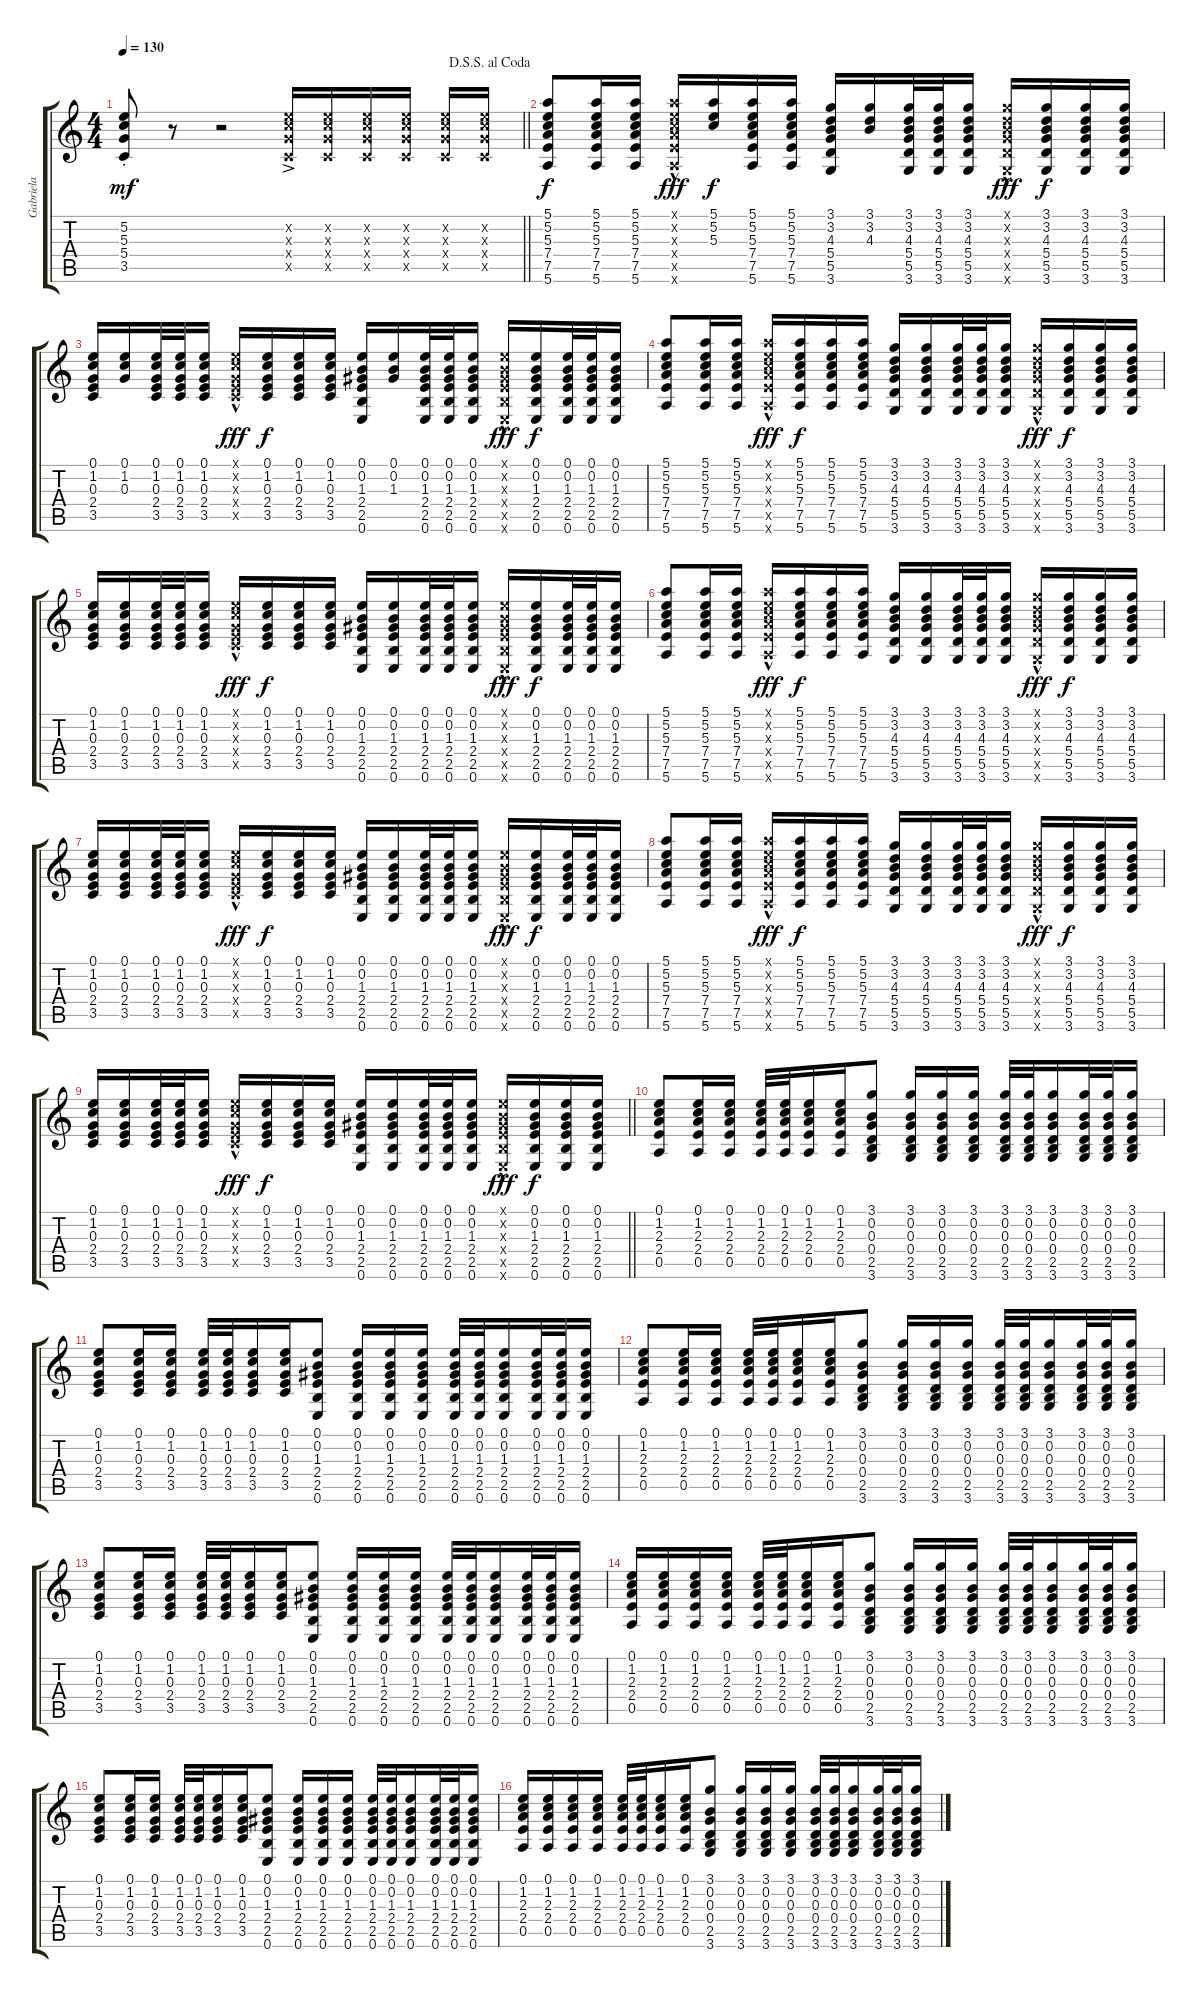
\track ("Gabriela" "Gabriela") {instrument acousticguitarnylon}
\staff {score tabs}
\tuning (E4 B3 G3 D3 A2 E2) {hide}
\ts (4 4)
\jump dalsegnosegnoalcoda
\tempo 130
\clef g2
\barLineRight lightlight
\ks c
(5.2{st} 5.3{st} 5.4{st} 3.5{st}).8{dy mf} r.8 r.2 (5.2{ac x} 5.3{ac x} 5.4{ac x} 3.5{ac x}).16 (5.2{x} 5.3{x} 5.4{x} 3.5{x}).16 (5.2{x} 5.3{x} 5.4{x} 3.5{x}).16 (5.2{x} 5.3{x} 5.4{x} 3.5{x}).16 (5.2{x} 5.3{x} 5.4{x} 3.5{x}).16 (5.2{x} 5.3{x} 5.4{x} 3.5{x}).16 |
(5.1 5.2 5.3 7.4 7.5 5.6).8{dy f} (5.1 5.2 5.3 7.4 7.5 5.6).16 (5.1 5.2 5.3 7.4 7.5 5.6).16 (5.1{hac x} 5.2{hac x} 5.3{hac x} 7.4{hac x} 7.5{hac x} 5.6{hac x}).16{dy fff} (5.1 5.2 5.3).16{dy f} (5.1 5.2 5.3 7.4 7.5 5.6).16 (5.1 5.2 5.3 7.4 7.5 5.6).16 (3.1 3.2 4.3 5.4 5.5 3.6).16 (3.1 3.2 4.3).16 (3.1 3.2 4.3 5.4 5.5 3.6).32 (3.1 3.2 4.3 5.4 5.5 3.6).32 (3.1 3.2 4.3 5.4 5.5 3.6).16 (3.1{hac x} 3.2{hac x} 4.3{hac x} 5.4{hac x} 5.5{hac x} 3.6{hac x}).16{dy fff} (3.1 3.2 4.3 5.4 5.5 3.6).16{dy f} (3.1 3.2 4.3 5.4 5.5 3.6).16 (3.1 3.2 4.3 5.4 5.5 3.6).16 |
(0.1 1.2 0.3 2.4 3.5).16 (0.1 1.2 0.3).16 (0.1 1.2 0.3 2.4 3.5).32 (0.1 1.2 0.3 2.4 3.5).32 (0.1 1.2 0.3 2.4 3.5).16 (0.1{hac x} 1.2{hac x} 0.3{hac x} 2.4{hac x} 3.5{hac x}).16{dy fff} (0.1 1.2 0.3 2.4 3.5).16{dy f} (0.1 1.2 0.3 2.4 3.5).16 (0.1 1.2 0.3 2.4 3.5).16 (0.1 0.2 1.3 2.4 2.5 0.6).16 (0.1 0.2 1.3).16 (0.1 0.2 1.3 2.4 2.5 0.6).32 (0.1 0.2 1.3 2.4 2.5 0.6).32 (0.1 0.2 1.3 2.4 2.5 0.6).16 (0.1{hac x} 0.2{hac x} 1.3{hac x} 2.4{hac x} 2.5{hac x} 0.6{hac x}).16{dy fff} (0.1 0.2 1.3 2.4 2.5 0.6).16{dy f} (0.1 0.2 1.3 2.4 2.5 0.6).32 (0.1 0.2 1.3 2.4 2.5 0.6).32 (0.1 0.2 1.3 2.4 2.5 0.6).16 |
(5.1 5.2 5.3 7.4 7.5 5.6).8 (5.1 5.2 5.3 7.4 7.5 5.6).16 (5.1 5.2 5.3 7.4 7.5 5.6).16 (5.1{hac x} 5.2{hac x} 5.3{hac x} 7.4{hac x} 7.5{hac x} 5.6{hac x}).16{dy fff} (5.1 5.2 5.3 7.4 7.5 5.6).16{dy f} (5.1 5.2 5.3 7.4 7.5 5.6).16 (5.1 5.2 5.3 7.4 7.5 5.6).16 (3.1 3.2 4.3 5.4 5.5 3.6).16 (3.1 3.2 4.3 5.4 5.5 3.6).16 (3.1 3.2 4.3 5.4 5.5 3.6).32 (3.1 3.2 4.3 5.4 5.5 3.6).32 (3.1 3.2 4.3 5.4 5.5 3.6).16 (3.1{hac x} 3.2{hac x} 4.3{hac x} 5.4{hac x} 5.5{hac x} 3.6{hac x}).16{dy fff} (3.1 3.2 4.3 5.4 5.5 3.6).16{dy f} (3.1 3.2 4.3 5.4 5.5 3.6).16 (3.1 3.2 4.3 5.4 5.5 3.6).16 |
(0.1 1.2 0.3 2.4 3.5).16 (0.1 1.2 0.3 2.4 3.5).16 (0.1 1.2 0.3 2.4 3.5).32 (0.1 1.2 0.3 2.4 3.5).32 (0.1 1.2 0.3 2.4 3.5).16 (0.1{hac x} 1.2{hac x} 0.3{hac x} 2.4{hac x} 3.5{hac x}).16{dy fff} (0.1 1.2 0.3 2.4 3.5).16{dy f} (0.1 1.2 0.3 2.4 3.5).16 (0.1 1.2 0.3 2.4 3.5).16 (0.1 0.2 1.3 2.4 2.5 0.6).16 (0.1 0.2 1.3 2.4 2.5 0.6).16 (0.1 0.2 1.3 2.4 2.5 0.6).32 (0.1 0.2 1.3 2.4 2.5 0.6).32 (0.1 0.2 1.3 2.4 2.5 0.6).16 (0.1{hac x} 0.2{hac x} 1.3{hac x} 2.4{hac x} 2.5{hac x} 0.6{hac x}).16{dy fff} (0.1 0.2 1.3 2.4 2.5 0.6).16{dy f} (0.1 0.2 1.3 2.4 2.5 0.6).32 (0.1 0.2 1.3 2.4 2.5 0.6).32 (0.1 0.2 1.3 2.4 2.5 0.6).16 |
(5.1 5.2 5.3 7.4 7.5 5.6).8 (5.1 5.2 5.3 7.4 7.5 5.6).16 (5.1 5.2 5.3 7.4 7.5 5.6).16 (5.1{hac x} 5.2{hac x} 5.3{hac x} 7.4{hac x} 7.5{hac x} 5.6{hac x}).16{dy fff} (5.1 5.2 5.3 7.4 7.5 5.6).16{dy f} (5.1 5.2 5.3 7.4 7.5 5.6).16 (5.1 5.2 5.3 7.4 7.5 5.6).16 (3.1 3.2 4.3 5.4 5.5 3.6).16 (3.1 3.2 4.3 5.4 5.5 3.6).16 (3.1 3.2 4.3 5.4 5.5 3.6).32 (3.1 3.2 4.3 5.4 5.5 3.6).32 (3.1 3.2 4.3 5.4 5.5 3.6).16 (3.1{hac x} 3.2{hac x} 4.3{hac x} 5.4{hac x} 5.5{hac x} 3.6{hac x}).16{dy fff} (3.1 3.2 4.3 5.4 5.5 3.6).16{dy f} (3.1 3.2 4.3 5.4 5.5 3.6).16 (3.1 3.2 4.3 5.4 5.5 3.6).16 |
(0.1 1.2 0.3 2.4 3.5).16 (0.1 1.2 0.3 2.4 3.5).16 (0.1 1.2 0.3 2.4 3.5).32 (0.1 1.2 0.3 2.4 3.5).32 (0.1 1.2 0.3 2.4 3.5).16 (0.1{hac x} 1.2{hac x} 0.3{hac x} 2.4{hac x} 3.5{hac x}).16{dy fff} (0.1 1.2 0.3 2.4 3.5).16{dy f} (0.1 1.2 0.3 2.4 3.5).16 (0.1 1.2 0.3 2.4 3.5).16 (0.1 0.2 1.3 2.4 2.5 0.6).16 (0.1 0.2 1.3 2.4 2.5 0.6).16 (0.1 0.2 1.3 2.4 2.5 0.6).32 (0.1 0.2 1.3 2.4 2.5 0.6).32 (0.1 0.2 1.3 2.4 2.5 0.6).16 (0.1{hac x} 0.2{hac x} 1.3{hac x} 2.4{hac x} 2.5{hac x} 0.6{hac x}).16{dy fff} (0.1 0.2 1.3 2.4 2.5 0.6).16{dy f} (0.1 0.2 1.3 2.4 2.5 0.6).32 (0.1 0.2 1.3 2.4 2.5 0.6).32 (0.1 0.2 1.3 2.4 2.5 0.6).16 |
(5.1 5.2 5.3 7.4 7.5 5.6).8 (5.1 5.2 5.3 7.4 7.5 5.6).16 (5.1 5.2 5.3 7.4 7.5 5.6).16 (5.1{hac x} 5.2{hac x} 5.3{hac x} 7.4{hac x} 7.5{hac x} 5.6{hac x}).16{dy fff} (5.1 5.2 5.3 7.4 7.5 5.6).16{dy f} (5.1 5.2 5.3 7.4 7.5 5.6).16 (5.1 5.2 5.3 7.4 7.5 5.6).16 (3.1 3.2 4.3 5.4 5.5 3.6).16 (3.1 3.2 4.3 5.4 5.5 3.6).16 (3.1 3.2 4.3 5.4 5.5 3.6).32 (3.1 3.2 4.3 5.4 5.5 3.6).32 (3.1 3.2 4.3 5.4 5.5 3.6).16 (3.1{hac x} 3.2{hac x} 4.3{hac x} 5.4{hac x} 5.5{hac x} 3.6{hac x}).16{dy fff} (3.1 3.2 4.3 5.4 5.5 3.6).16{dy f} (3.1 3.2 4.3 5.4 5.5 3.6).16 (3.1 3.2 4.3 5.4 5.5 3.6).16 |
\barLineRight lightlight
(0.1 1.2 0.3 2.4 3.5).16 (0.1 1.2 0.3 2.4 3.5).16 (0.1 1.2 0.3 2.4 3.5).32 (0.1 1.2 0.3 2.4 3.5).32 (0.1 1.2 0.3 2.4 3.5).16 (0.1{hac x} 1.2{hac x} 0.3{hac x} 2.4{hac x} 3.5{hac x}).16{dy fff} (0.1 1.2 0.3 2.4 3.5).16{dy f} (0.1 1.2 0.3 2.4 3.5).16 (0.1 1.2 0.3 2.4 3.5).16 (0.1 0.2 1.3 2.4 2.5 0.6).16 (0.1 0.2 1.3 2.4 2.5 0.6).16 (0.1 0.2 1.3 2.4 2.5 0.6).32 (0.1 0.2 1.3 2.4 2.5 0.6).32 (0.1 0.2 1.3 2.4 2.5 0.6).16 (0.1{hac x} 0.2{hac x} 1.3{hac x} 2.4{hac x} 2.5{hac x} 0.6{hac x}).16{dy fff} (0.1 0.2 1.3 2.4 2.5 0.6).16{dy f} (0.1 0.2 1.3 2.4 2.5 0.6).16 (0.1 0.2 1.3 2.4 2.5 0.6).16 |
(0.1 1.2 2.3 2.4 0.5).8 (0.1 1.2 2.3 2.4 0.5).16 (0.1 1.2 2.3 2.4 0.5).16 (0.1 1.2 2.3 2.4 0.5).32 (0.1 1.2 2.3 2.4 0.5).32 (0.1 1.2 2.3 2.4 0.5).16 (0.1 1.2 2.3 2.4 0.5).16 (3.1 0.2 0.3 0.4 2.5 3.6).8 (3.1 0.2 0.3 0.4 2.5 3.6).16 (3.1 0.2 0.3 0.4 2.5 3.6).16 (3.1 0.2 0.3 0.4 2.5 3.6).16 (3.1 0.2 0.3 0.4 2.5 3.6).32 (3.1 0.2 0.3 0.4 2.5 3.6).32 (3.1 0.2 0.3 0.4 2.5 3.6).16 (3.1 0.2 0.3 0.4 2.5 3.6).32 (3.1 0.2 0.3 0.4 2.5 3.6).32 (3.1 0.2 0.3 0.4 2.5 3.6).16 |
(0.1 1.2 0.3 2.4 3.5).8 (0.1 1.2 0.3 2.4 3.5).16 (0.1 1.2 0.3 2.4 3.5).16 (0.1 1.2 0.3 2.4 3.5).32 (0.1 1.2 0.3 2.4 3.5).32 (0.1 1.2 0.3 2.4 3.5).16 (0.1 1.2 0.3 2.4 3.5).16 (0.1 0.2 1.3 2.4 2.5 0.6).8 (0.1 0.2 1.3 2.4 2.5 0.6).16 (0.1 0.2 1.3 2.4 2.5 0.6).16 (0.1 0.2 1.3 2.4 2.5 0.6).16 (0.1 0.2 1.3 2.4 2.5 0.6).32 (0.1 0.2 1.3 2.4 2.5 0.6).32 (0.1 0.2 1.3 2.4 2.5 0.6).16 (0.1 0.2 1.3 2.4 2.5 0.6).32 (0.1 0.2 1.3 2.4 2.5 0.6).32 (0.1 0.2 1.3 2.4 2.5 0.6).16 |
(0.1 1.2 2.3 2.4 0.5).8 (0.1 1.2 2.3 2.4 0.5).16 (0.1 1.2 2.3 2.4 0.5).16 (0.1 1.2 2.3 2.4 0.5).32 (0.1 1.2 2.3 2.4 0.5).32 (0.1 1.2 2.3 2.4 0.5).16 (0.1 1.2 2.3 2.4 0.5).16 (3.1 0.2 0.3 0.4 2.5 3.6).8 (3.1 0.2 0.3 0.4 2.5 3.6).16 (3.1 0.2 0.3 0.4 2.5 3.6).16 (3.1 0.2 0.3 0.4 2.5 3.6).16 (3.1 0.2 0.3 0.4 2.5 3.6).32 (3.1 0.2 0.3 0.4 2.5 3.6).32 (3.1 0.2 0.3 0.4 2.5 3.6).16 (3.1 0.2 0.3 0.4 2.5 3.6).32 (3.1 0.2 0.3 0.4 2.5 3.6).32 (3.1 0.2 0.3 0.4 2.5 3.6).16 |
(0.1 1.2 0.3 2.4 3.5).8 (0.1 1.2 0.3 2.4 3.5).16 (0.1 1.2 0.3 2.4 3.5).16 (0.1 1.2 0.3 2.4 3.5).32 (0.1 1.2 0.3 2.4 3.5).32 (0.1 1.2 0.3 2.4 3.5).16 (0.1 1.2 0.3 2.4 3.5).16 (0.1 0.2 1.3 2.4 2.5 0.6).8 (0.1 0.2 1.3 2.4 2.5 0.6).16 (0.1 0.2 1.3 2.4 2.5 0.6).16 (0.1 0.2 1.3 2.4 2.5 0.6).16 (0.1 0.2 1.3 2.4 2.5 0.6).32 (0.1 0.2 1.3 2.4 2.5 0.6).32 (0.1 0.2 1.3 2.4 2.5 0.6).16 (0.1 0.2 1.3 2.4 2.5 0.6).32 (0.1 0.2 1.3 2.4 2.5 0.6).32 (0.1 0.2 1.3 2.4 2.5 0.6).16 |
(0.1 1.2 2.3 2.4 0.5).16 (0.1 1.2 2.3 2.4 0.5).16 (0.1 1.2 2.3 2.4 0.5).16 (0.1 1.2 2.3 2.4 0.5).16 (0.1 1.2 2.3 2.4 0.5).32 (0.1 1.2 2.3 2.4 0.5).32 (0.1 1.2 2.3 2.4 0.5).16 (0.1 1.2 2.3 2.4 0.5).16 (3.1 0.2 0.3 0.4 2.5 3.6).8 (3.1 0.2 0.3 0.4 2.5 3.6).16 (3.1 0.2 0.3 0.4 2.5 3.6).16 (3.1 0.2 0.3 0.4 2.5 3.6).16 (3.1 0.2 0.3 0.4 2.5 3.6).32 (3.1 0.2 0.3 0.4 2.5 3.6).32 (3.1 0.2 0.3 0.4 2.5 3.6).16 (3.1 0.2 0.3 0.4 2.5 3.6).32 (3.1 0.2 0.3 0.4 2.5 3.6).32 (3.1 0.2 0.3 0.4 2.5 3.6).16 |
(0.1 1.2 0.3 2.4 3.5).8 (0.1 1.2 0.3 2.4 3.5).16 (0.1 1.2 0.3 2.4 3.5).16 (0.1 1.2 0.3 2.4 3.5).32 (0.1 1.2 0.3 2.4 3.5).32 (0.1 1.2 0.3 2.4 3.5).16 (0.1 1.2 0.3 2.4 3.5).16 (0.1 0.2 1.3 2.4 2.5 0.6).8 (0.1 0.2 1.3 2.4 2.5 0.6).16 (0.1 0.2 1.3 2.4 2.5 0.6).16 (0.1 0.2 1.3 2.4 2.5 0.6).16 (0.1 0.2 1.3 2.4 2.5 0.6).32 (0.1 0.2 1.3 2.4 2.5 0.6).32 (0.1 0.2 1.3 2.4 2.5 0.6).16 (0.1 0.2 1.3 2.4 2.5 0.6).32 (0.1 0.2 1.3 2.4 2.5 0.6).32 (0.1 0.2 1.3 2.4 2.5 0.6).16 |
(0.1 1.2 2.3 2.4 0.5).16 (0.1 1.2 2.3 2.4 0.5).16 (0.1 1.2 2.3 2.4 0.5).16 (0.1 1.2 2.3 2.4 0.5).16 (0.1 1.2 2.3 2.4 0.5).32 (0.1 1.2 2.3 2.4 0.5).32 (0.1 1.2 2.3 2.4 0.5).16 (0.1 1.2 2.3 2.4 0.5).16 (3.1 0.2 0.3 0.4 2.5 3.6).8 (3.1 0.2 0.3 0.4 2.5 3.6).16 (3.1 0.2 0.3 0.4 2.5 3.6).16 (3.1 0.2 0.3 0.4 2.5 3.6).16 (3.1 0.2 0.3 0.4 2.5 3.6).32 (3.1 0.2 0.3 0.4 2.5 3.6).32 (3.1 0.2 0.3 0.4 2.5 3.6).16 (3.1 0.2 0.3 0.4 2.5 3.6).32 (3.1 0.2 0.3 0.4 2.5 3.6).32 (3.1 0.2 0.3 0.4 2.5 3.6).16
